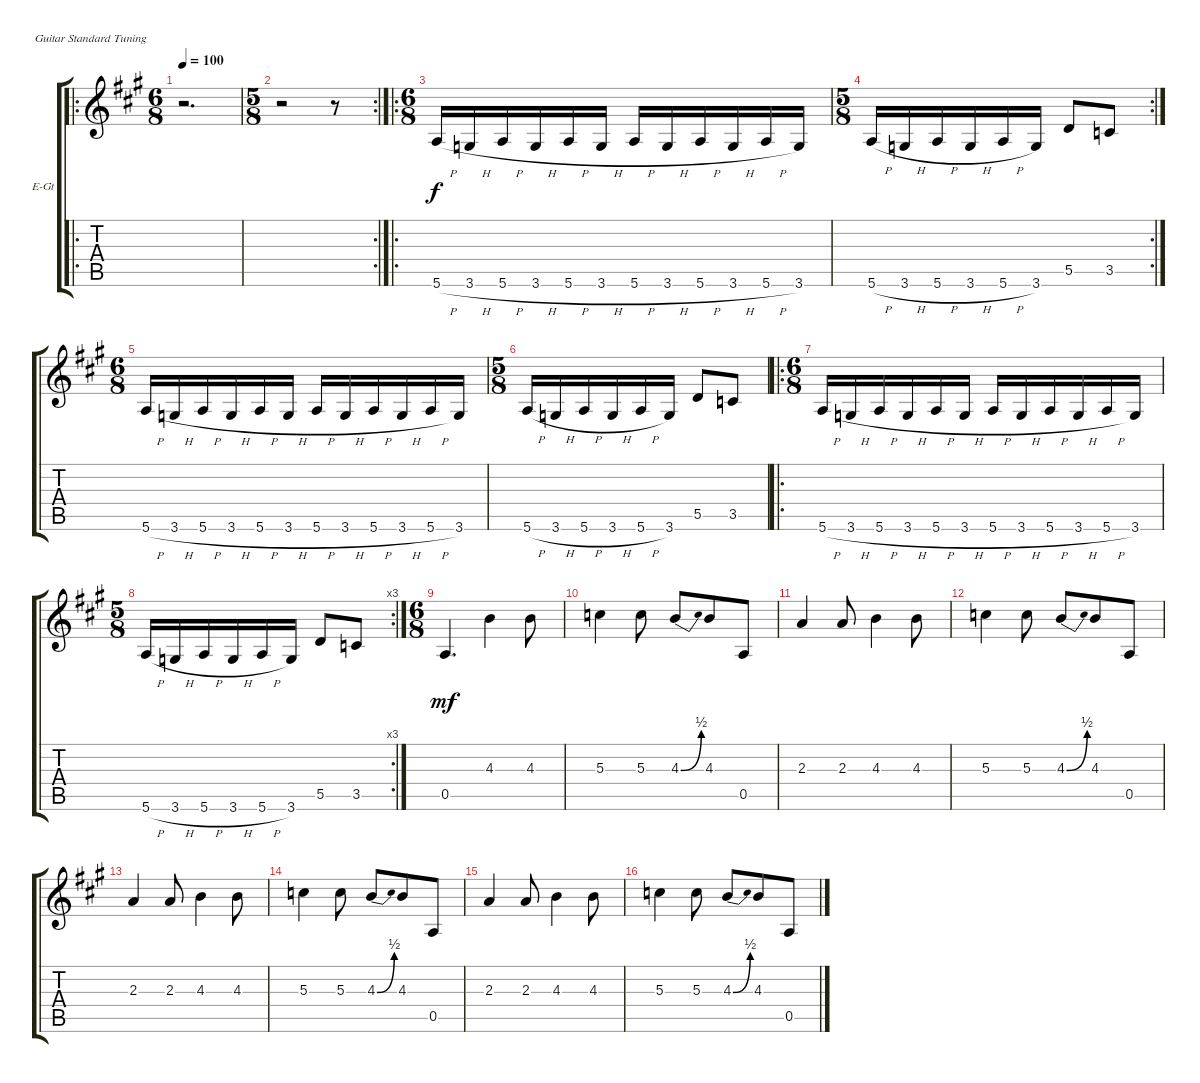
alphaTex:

\bracketExtendMode groupsimilarinstruments
\firstSystemTrackNameOrientation horizontal
\otherSystemsTrackNameOrientation horizontal
\track ("Gtr. 1" "E-Gt") {instrument overdrivenguitar}
\staff {score tabs}
\tuning (E4 B3 G3 D3 A2 E2)
\ro
\ts (6 8)
\beaming (8 2 2 2 2)
\tempo 100
\clef g2
\ks a
r.2{d dy f instrument overdrivenguitar} |
\rc 2
\ts (5 8)
\beaming (8 2 2 2 2)
r.2 r.8 |
\ro
\ts (6 8)
\beaming (8 3 3)
5.6{h}.16 3.6{h}.16 5.6{h}.16 3.6{h}.16 5.6{h}.16 3.6{h}.16 5.6{h}.16 3.6{h}.16 5.6{h}.16 3.6{h}.16 5.6{h}.16 3.6.16 |
\rc 2
\ts (5 8)
\beaming (8 3 2)
5.6{h}.16 3.6{h}.16 5.6{h}.16 3.6{h}.16 5.6{h}.16 3.6.16 5.5.8 3.5.8 |
\ts (6 8)
\beaming (8 3 3)
5.6{h}.16 3.6{h}.16 5.6{h}.16 3.6{h}.16 5.6{h}.16 3.6{h}.16 5.6{h}.16 3.6{h}.16 5.6{h}.16 3.6{h}.16 5.6{h}.16 3.6.16 |
\ts (5 8)
\beaming (8 3 2)
5.6{h}.16 3.6{h}.16 5.6{h}.16 3.6{h}.16 5.6{h}.16 3.6.16 5.5.8 3.5.8 |
\ro
\ts (6 8)
\beaming (8 3 3)
5.6{h}.16 3.6{h}.16 5.6{h}.16 3.6{h}.16 5.6{h}.16 3.6{h}.16 5.6{h}.16 3.6{h}.16 5.6{h}.16 3.6{h}.16 5.6{h}.16 3.6.16 |
\rc 3
\ts (5 8)
\beaming (8 3 2)
5.6{h}.16 3.6{h}.16 5.6{h}.16 3.6{h}.16 5.6{h}.16 3.6.16 5.5.8 3.5.8 |
\ts (6 8)
\beaming (8 3 3)
0.5.4{d dy mf} 4.3.4 4.3.8 |
5.3.4 5.3.8 4.3{be (bend 0 0 60 2)}.8 4.3.8 0.5.8 |
2.3.4 2.3.8 4.3.4 4.3.8 |
5.3.4 5.3.8 4.3{be (bend 0 0 60 2)}.8 4.3.8 0.5.8 |
2.3.4 2.3.8 4.3.4 4.3.8 |
5.3.4 5.3.8 4.3{be (bend 0 0 60 2)}.8 4.3.8 0.5.8 |
2.3.4 2.3.8 4.3.4 4.3.8 |
5.3.4 5.3.8 4.3{be (bend 0 0 60 2)}.8 4.3.8 0.5.8
